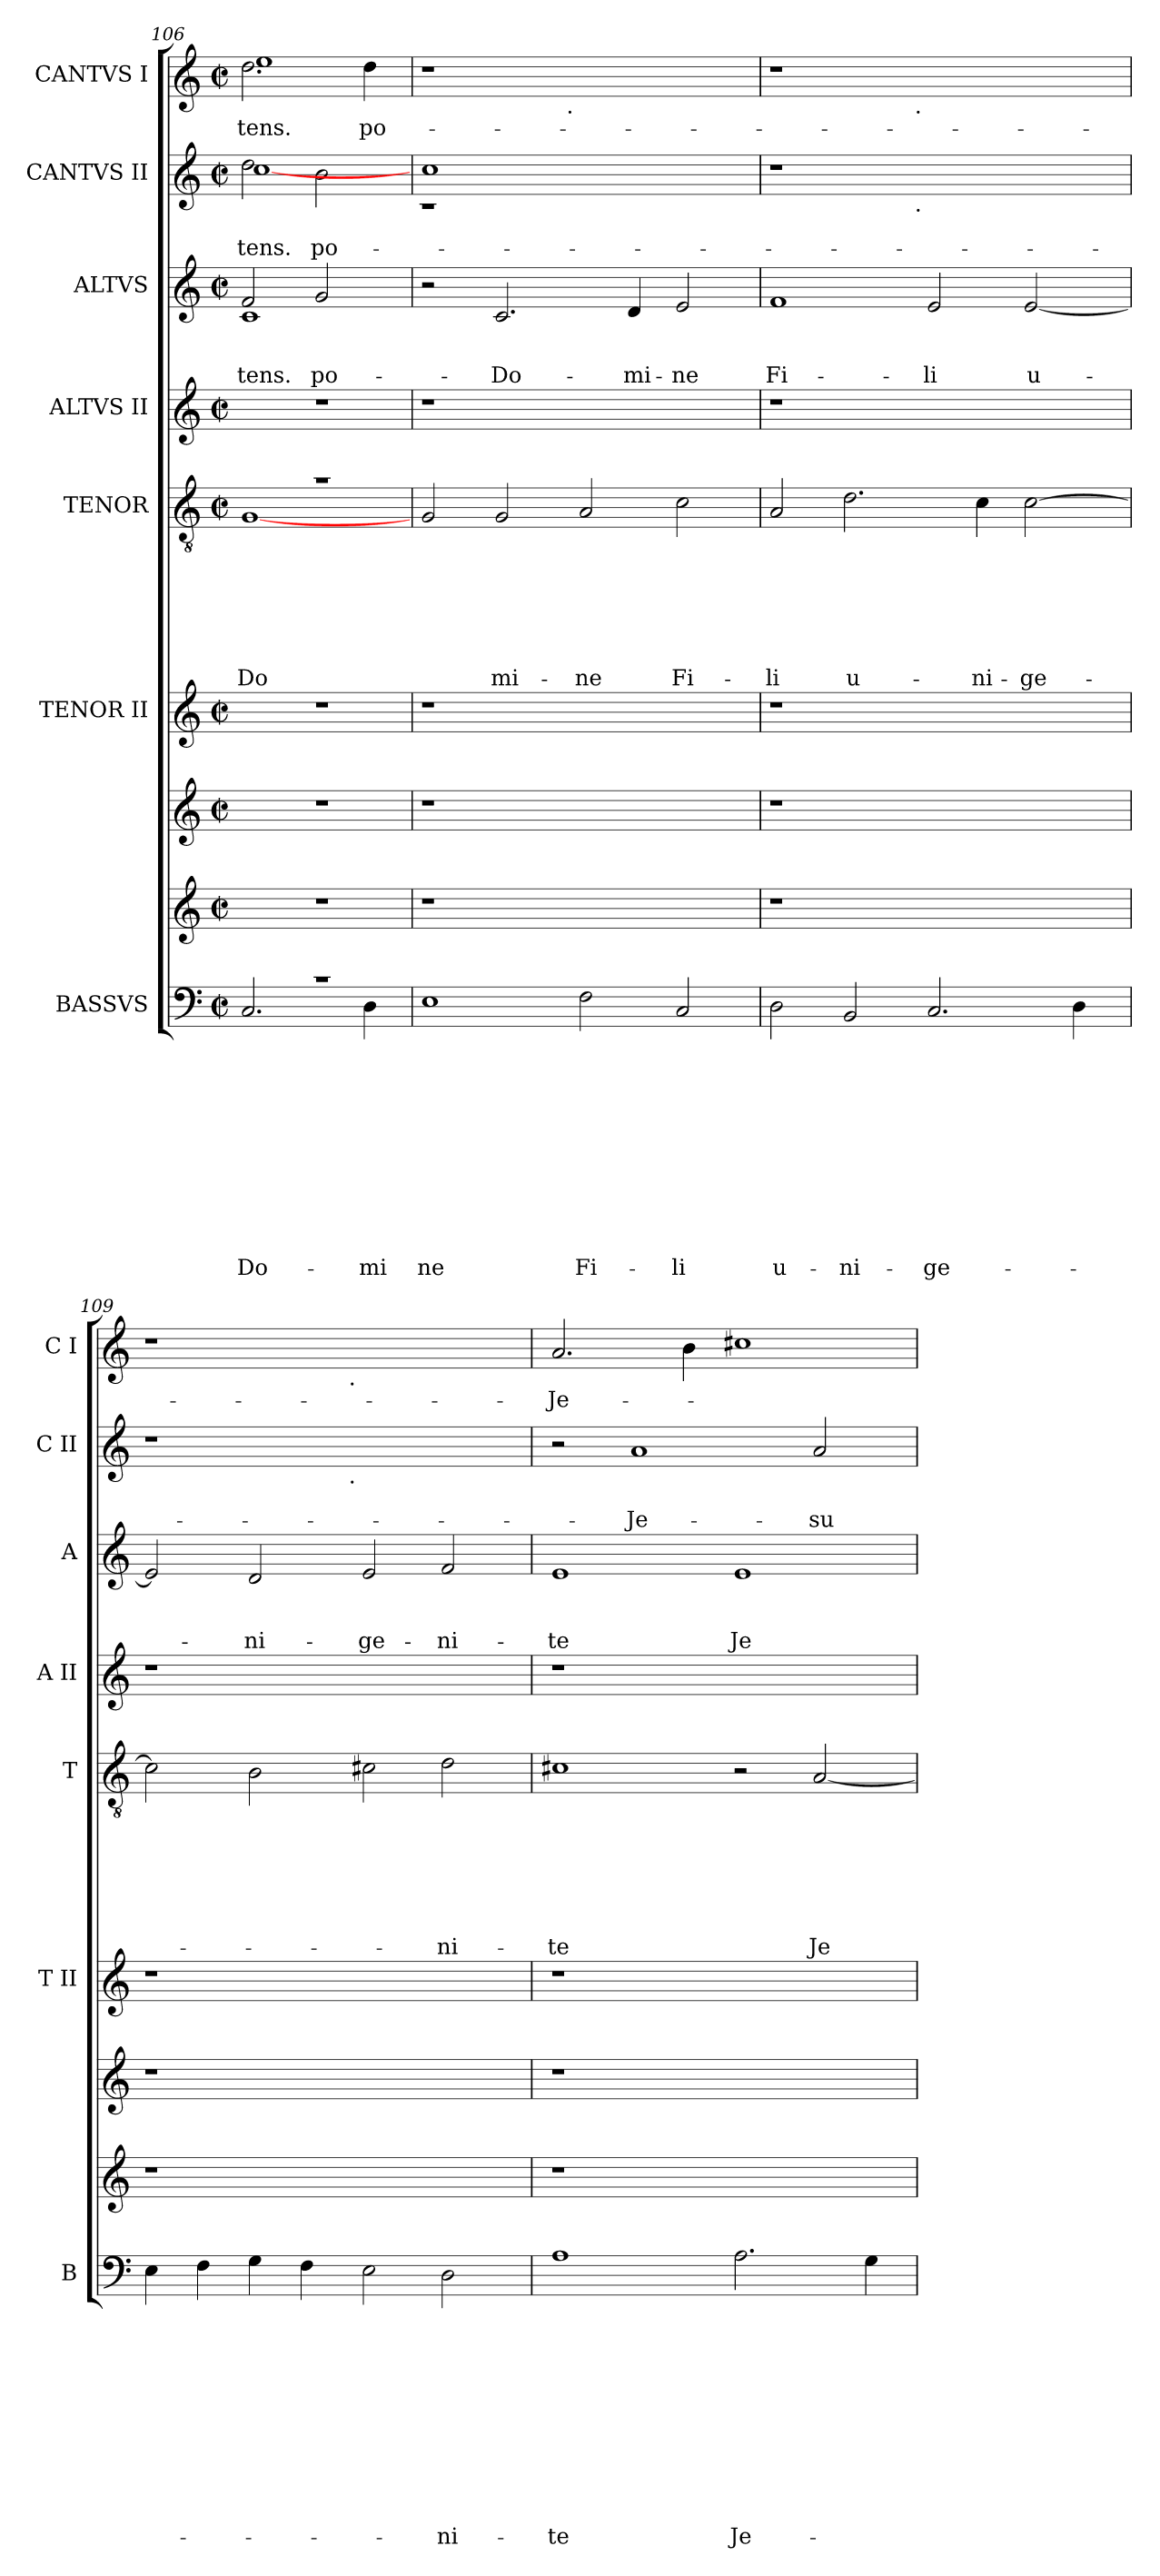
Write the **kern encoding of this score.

**kern	**text	**text	**text	**text	**text	**text	**text	**text	**text	**text	**text	**kern	**kern	**kern	**kern	**text	**text	**text	**text	**text	**text	**text	**kern	**kern	**text	**text	**text	**kern	**text	**text	**kern	**text
*part9	*part9	*part9	*part9	*part9	*part9	*part9	*part9	*part9	*part9	*part9	*part9	*part8	*part7	*part6	*part5	*part5	*part5	*part5	*part5	*part5	*part5	*part5	*part4	*part3	*part3	*part3	*part3	*part2	*part2	*part2	*part1	*part1
*staff9	*staff9	*staff9	*staff9	*staff9	*staff9	*staff9	*staff9	*staff9	*staff9	*staff9	*staff9	*staff8	*staff7	*staff6	*staff5	*staff5	*staff5	*staff5	*staff5	*staff5	*staff5	*staff5	*staff4	*staff3	*staff3	*staff3	*staff3	*staff2	*staff2	*staff2	*staff1	*staff1
*I"BASSVS	*	*	*	*	*	*	*	*	*	*	*	*	*	*I"TENOR II	*I"TENOR	*	*	*	*	*	*	*	*I"ALTVS II	*I"ALTVS	*	*	*	*I"CANTVS II	*	*	*I"CANTVS I	*
*I'B	*	*	*	*	*	*	*	*	*	*	*	*	*	*I'T II	*I'T	*	*	*	*	*	*	*	*I'A II	*I'A	*	*	*	*I'C II	*	*	*I'C I	*
!!LO:LB:g=z
*clefF4	*	*	*	*	*	*	*	*	*	*	*	*clefG2	*clefG2	*clefG2	*clefGv2	*	*	*	*	*	*	*	*clefG2	*clefG2	*	*	*	*clefG2	*	*	*clefG2	*
*k[]	*	*	*	*	*	*	*	*	*	*	*	*k[]	*k[]	*k[]	*k[]	*	*	*	*	*	*	*	*k[]	*k[]	*	*	*	*k[]	*	*	*k[]	*
*C:	*	*	*	*	*	*	*	*	*	*	*	*C:	*C:	*C:	*C:	*	*	*	*	*	*	*	*C:	*C:	*	*	*	*C:	*	*	*C:	*
*M2/2	*	*	*	*	*	*	*	*	*	*	*	*M2/2	*M2/2	*M2/2	*M2/2	*	*	*	*	*	*	*	*M2/2	*M2/2	*	*	*	*M2/2	*	*	*M2/2	*
*met(c|)	*	*	*	*	*	*	*	*	*	*	*	*met(c|)	*met(c|)	*met(c|)	*met(c|)	*	*	*	*	*	*	*	*met(c|)	*met(c|)	*	*	*	*met(c|)	*	*	*met(c|)	*
=106	=106	=106	=106	=106	=106	=106	=106	=106	=106	=106	=106	=106	=106	=106	=106	=106	=106	=106	=106	=106	=106	=106	=106	=106	=106	=106	=106	=106	=106	=106	=106	=106
*^	*	*	*	*	*	*	*	*	*	*	*	*	*	*	*	*	*	*	*	*	*	*	*	*	*	*	*	*	*	*	*	*
!	!	!	!	!	!	!	!	!	!	!	!	!LO:LY:b	!	!	!	!	!	!	!	!	!	!	!LO:LY:b	!	!	!	!	!LO:LY:b	!	!	!	!	!
*	*	*	*	*	*	*	*	*	*	*	*	*	*	*	*	*^	*	*	*	*	*	*	*	*	*^	*	*	*	*	*	*	*	*
!	!	!	!	!	!	!	!	!	!	!	!	!	!	!	!	!	!	!	!	!	!	!	!	!	!	!	!	!	!	!LO:LY:b	!	!	!LO:LY:b	!	!
*	*	*	*	*	*	*	*	*	*	*	*	*	*	*	*	*	*	*	*	*	*	*	*	*	*	*	*	*	*	*	*^	*	*	*	*
!	!	!	!	!	!	!	!	!	!	!	!	!	!	!	!	!	!	!	!	!	!	!	!	!	!	!	!	!	!	!	!	!	!	!LO:LY:b	!	!LO:LY:b
*	*	*	*	*	*	*	*	*	*	*	*	*	*	*	*	*	*	*	*	*	*	*	*	*	*	*	*	*	*	*	*	*	*	*	*^	*
!	!	!	!	!	!	!	!	!	!	!	!	!	!	!	!	!	!	!	!	!	!	!	!	!	!	!	!	!	!	!	!	!	!	!	!	!	!LO:LY:b
1rc	2.C/	.	.	.	.	.	.	.	.	.	.	Do-	1r	1r	1r	1ra	[<1G	.	.	.	.	.	.	Do-	1r	2f/	1c	.	.	-tens.	2dd\	[>1cc	.	-tens.	2.dd\	1ee	-tens.
!	!	!	!	!	!	!	!	!	!	!	!	!	!	!	!	!	!	!	!	!	!	!	!	!	!	!	!	!	!	!LO:LY:b	!	!	!	!LO:LY:b	!	!	!
.	.	.	.	.	.	.	.	.	.	.	.	.	.	.	.	.	.	.	.	.	.	.	.	.	.	2g/	.	.	.	-po-	2b\	.	.	-po-	.	.	.
!	!	!	!	!	!	!	!	!	!	!	!	!LO:LY:b	!	!	!	!	!	!	!	!	!	!	!	!	!	!	!	!	!	!	!	!	!	!	!	!	!LO:LY:b
.	4D\	.	.	.	.	.	.	.	.	.	.	-mi-	.	.	.	.	.	.	.	.	.	.	.	.	.	.	.	.	.	.	.	.	.	.	4dd\	.	-po-
*	*	*	*	*	*	*	*	*	*	*	*	*	*	*	*	*v	*v	*	*	*	*	*	*	*	*	*v	*v	*	*	*	*	*	*	*	*	*	*
=107	=107	=107	=107	=107	=107	=107	=107	=107	=107	=107	=107	=107	=107	=107	=107	=107	=107	=107	=107	=107	=107	=107	=107	=107	=107	=107	=107	=107	=107	=107	=107	=107	=107	=107	=107
!	!	!	!	!	!	!	!	!	!	!	!	!LO:LY:b	!	!	!	!	!	!	!	!	!	!	!	!	!	!	!	!	!	!LO:N:vis=1	!	!	!	!	!
*v	*v	*	*	*	*	*	*	*	*	*	*	*	*	*	*	*	*	*	*	*	*	*	*	*	*	*	*	*	*	*	*	*	*	*	*
1E	.	.	.	.	.	.	.	.	.	.	-ne	1r	1r	1r	2G/	.	.	.	.	.	.	.	1r	2r	.	.	.	1cc	0rc	.	.	1r	2ryy	.
!	!	!	!	!	!	!	!	!	!	!	!	!	!	!	!	!	!	!	!	!	!	!LO:LY:b	!	!	!	!	!LO:LY:b	!	!	!	!	!	!	!
.	.	.	.	.	.	.	.	.	.	.	.	.	.	.	2G/	.	.	.	.	.	.	-mi-	.	2.c/	.	.	Do-	.	.	.	.	.	4...ryy	.
!	!	!	!	!	!	!	!	!	!	!	!	!	!	!	!	!	!	!	!	!	!	!	!	!	!	!	!	!	!	!	!	!	!LO:TX:b:t=.	!
.	.	.	.	.	.	.	.	.	.	.	.	.	.	.	.	.	.	.	.	.	.	.	.	.	.	.	.	.	.	.	.	.	1ryy	.
!	!	!	!	!	!	!	!	!	!	!	!LO:LY:b	!	!	!	!	!	!	!	!	!	!	!LO:LY:b	!	!	!	!	!	!	!	!	!	!	!	!
2F\	.	.	.	.	.	.	.	.	.	.	Fi-	1ryy	1ryy	1ryy	2A/	.	.	.	.	.	.	-ne	1ryy	.	.	.	.	1ryy	.	.	.	1ryy	.	.
!	!	!	!	!	!	!	!	!	!	!	!	!	!	!	!	!	!	!	!	!	!	!	!	!	!	!	!LO:LY:b	!	!	!	!	!	!	!
.	.	.	.	.	.	.	.	.	.	.	.	.	.	.	.	.	.	.	.	.	.	.	.	4d/	.	.	-mi-	.	.	.	.	.	.	.
!	!	!	!	!	!	!	!	!	!	!	!LO:LY:b	!	!	!	!	!	!	!	!	!	!	!LO:LY:b	!	!	!	!	!LO:LY:b:rj	!	!	!	!	!	!	!
2C/	.	.	.	.	.	.	.	.	.	.	-li	.	.	.	2c\	.	.	.	.	.	.	Fi-	.	2e/	.	.	-ne	.	.	.	.	.	.	.
.	.	.	.	.	.	.	.	.	.	.	.	.	.	.	.	.	.	.	.	.	.	.	.	.	.	.	.	.	.	.	.	.	32ryy	.
=108	=108	=108	=108	=108	=108	=108	=108	=108	=108	=108	=108	=108	=108	=108	=108	=108	=108	=108	=108	=108	=108	=108	=108	=108	=108	=108	=108	=108	=108	=108	=108	=108	=108	=108
!	!	!	!	!	!	!	!	!	!	!	!LO:LY:b	!	!	!	!	!	!	!	!	!	!	!LO:LY:b	!	!	!	!	!LO:LY:b	!	!	!	!	!	!	!
2D\	.	.	.	.	.	.	.	.	.	.	u-	1r	1r	1r	2A/	.	.	.	.	.	.	-li	1r	1f	.	.	Fi-	1r	2ryy	.	.	1r	2ryy	.
!	!	!	!	!	!	!	!	!	!	!	!LO:LY:b	!	!	!	!	!	!	!	!	!	!	!LO:LY:b	!	!	!	!	!	!	!	!	!	!	!	!
2BB/	.	.	.	.	.	.	.	.	.	.	-ni-	.	.	.	2.d\	.	.	.	.	.	.	u-	.	.	.	.	.	.	4...ryy	.	.	.	4...ryy	.
!	!	!	!	!	!	!	!	!	!	!	!	!	!	!	!	!	!	!	!	!	!	!	!	!	!	!	!	!	!	!	!	!	!LO:TX:b:t=.	!
!	!	!	!	!	!	!	!	!	!	!	!	!	!	!	!	!	!	!	!	!	!	!	!	!	!	!	!	!	!LO:TX:b:t=.	!	!	!	!	!
.	.	.	.	.	.	.	.	.	.	.	.	.	.	.	.	.	.	.	.	.	.	.	.	.	.	.	.	.	1ryy	.	.	.	1ryy	.
!	!	!	!	!	!	!	!	!	!	!	!LO:LY:b	!	!	!	!	!	!	!	!	!	!	!	!	!	!	!	!LO:LY:b	!	!	!	!	!	!	!
2.C/	.	.	.	.	.	.	.	.	.	.	-ge-	1ryy	1ryy	1ryy	.	.	.	.	.	.	.	.	1ryy	2e/	.	.	-li	1ryy	.	.	.	1ryy	.	.
!	!	!	!	!	!	!	!	!	!	!	!	!	!	!	!	!	!	!	!	!	!	!LO:LY:b	!	!	!	!	!	!	!	!	!	!	!	!
.	.	.	.	.	.	.	.	.	.	.	.	.	.	.	4c\	.	.	.	.	.	.	-ni-	.	.	.	.	.	.	.	.	.	.	.	.
!	!	!	!	!	!	!	!	!	!	!	!	!	!	!	!	!	!	!	!	!	!	!LO:LY:b	!	!	!	!	!LO:LY:b	!	!	!	!	!	!	!
.	.	.	.	.	.	.	.	.	.	.	.	.	.	.	[>2c\	.	.	.	.	.	.	-ge-	.	[<2e/	.	.	u-	.	.	.	.	.	.	.
4D\	.	.	.	.	.	.	.	.	.	.	.	.	.	.	.	.	.	.	.	.	.	.	.	.	.	.	.	.	.	.	.	.	.	.
.	.	.	.	.	.	.	.	.	.	.	.	.	.	.	.	.	.	.	.	.	.	.	.	.	.	.	.	.	32ryy	.	.	.	32ryy	.
=109	=109	=109	=109	=109	=109	=109	=109	=109	=109	=109	=109	=109	=109	=109	=109	=109	=109	=109	=109	=109	=109	=109	=109	=109	=109	=109	=109	=109	=109	=109	=109	=109	=109	=109
4E\	.	.	.	.	.	.	.	.	.	.	.	1r	1r	1r	2c\]	.	.	.	.	.	.	.	1r	2e/]	.	.	.	1r	2ryy	.	.	1r	2ryy	.
4F\	.	.	.	.	.	.	.	.	.	.	.	.	.	.	.	.	.	.	.	.	.	.	.	.	.	.	.	.	.	.	.	.	.	.
!	!	!	!	!	!	!	!	!	!	!	!	!	!	!	!	!	!	!	!	!	!	!	!	!	!	!	!LO:LY:b	!	!	!	!	!	!	!
4G\	.	.	.	.	.	.	.	.	.	.	.	.	.	.	2B\	.	.	.	.	.	.	.	.	2d/	.	.	-ni-	.	4...ryy	.	.	.	4...ryy	.
4F\	.	.	.	.	.	.	.	.	.	.	.	.	.	.	.	.	.	.	.	.	.	.	.	.	.	.	.	.	.	.	.	.	.	.
!	!	!	!	!	!	!	!	!	!	!	!	!	!	!	!	!	!	!	!	!	!	!	!	!	!	!	!	!	!	!	!	!	!LO:TX:b:t=.	!
!	!	!	!	!	!	!	!	!	!	!	!	!	!	!	!	!	!	!	!	!	!	!	!	!	!	!	!	!	!LO:TX:b:t=.	!	!	!	!	!
.	.	.	.	.	.	.	.	.	.	.	.	.	.	.	.	.	.	.	.	.	.	.	.	.	.	.	.	.	1ryy	.	.	.	1ryy	.
!	!	!	!	!	!	!	!	!	!	!	!	!	!	!	!	!	!	!	!	!	!	!	!	!	!	!	!LO:LY:b	!	!	!	!	!	!	!
2E\	.	.	.	.	.	.	.	.	.	.	.	1ryy	1ryy	1ryy	2c#X\	.	.	.	.	.	.	.	1ryy	2e/	.	.	-ge-	1ryy	.	.	.	1ryy	.	.
!	!	!	!	!	!	!	!	!	!	!	!LO:LY:b	!	!	!	!	!	!	!	!	!	!	!LO:LY:b	!	!	!	!	!LO:LY:b	!	!	!	!	!	!	!
2D\	.	.	.	.	.	.	.	.	.	.	-ni-	.	.	.	2d\	.	.	.	.	.	.	-ni-	.	2f/	.	.	-ni-	.	.	.	.	.	.	.
.	.	.	.	.	.	.	.	.	.	.	.	.	.	.	.	.	.	.	.	.	.	.	.	.	.	.	.	.	32ryy	.	.	.	32ryy	.
=110	=110	=110	=110	=110	=110	=110	=110	=110	=110	=110	=110	=110	=110	=110	=110	=110	=110	=110	=110	=110	=110	=110	=110	=110	=110	=110	=110	=110	=110	=110	=110	=110	=110	=110
!	!	!	!	!	!	!	!	!	!	!	!LO:LY:b	!	!	!	!	!	!	!	!	!	!	!LO:LY:b	!	!	!	!	!LO:LY:b	!	!	!	!	!	!	!LO:LY:b
*	*	*	*	*	*	*	*	*	*	*	*	*	*	*	*	*	*	*	*	*	*	*	*	*	*	*	*	*v	*v	*	*	*	*	*
*	*	*	*	*	*	*	*	*	*	*	*	*	*	*	*	*	*	*	*	*	*	*	*	*	*	*	*	*	*	*	*v	*v	*
1A	.	.	.	.	.	.	.	.	.	.	-te	1r	1r	1r	1c#X	.	.	.	.	.	.	-te	1r	1e	.	.	-te	2r	.	.	2.a/	Je-
!	!	!	!	!	!	!	!	!	!	!	!	!	!	!	!	!	!	!	!	!	!	!	!	!	!	!	!	!	!	!LO:LY:b	!	!
.	.	.	.	.	.	.	.	.	.	.	.	.	.	.	.	.	.	.	.	.	.	.	.	.	.	.	.	1a	.	Je-	.	.
.	.	.	.	.	.	.	.	.	.	.	.	.	.	.	.	.	.	.	.	.	.	.	.	.	.	.	.	.	.	.	4b\	.
!	!	!	!	!	!	!	!	!	!	!	!LO:LY:b	!	!	!	!	!	!	!	!	!	!	!	!	!	!	!	!LO:LY:b	!	!	!	!	!
2.A\	.	.	.	.	.	.	.	.	.	.	Je-	1ryy	1ryy	1ryy	2r	.	.	.	.	.	.	.	1ryy	1e	.	.	Je-	.	.	.	1cc#X	.
!	!	!	!	!	!	!	!	!	!	!	!	!	!	!	!	!	!	!	!	!	!	!LO:LY:b	!	!	!	!	!	!	!	!LO:LY:b	!	!
.	.	.	.	.	.	.	.	.	.	.	.	.	.	.	[<2A/	.	.	.	.	.	.	Je-	.	.	.	.	.	2a/	.	-su	.	.
4G\	.	.	.	.	.	.	.	.	.	.	.	.	.	.	.	.	.	.	.	.	.	.	.	.	.	.	.	.	.	.	.	.
=	=	=	=	=	=	=	=	=	=	=	=	=	=	=	=	=	=	=	=	=	=	=	=	=	=	=	=	=	=	=	=	=
*-	*-	*-	*-	*-	*-	*-	*-	*-	*-	*-	*-	*-	*-	*-	*-	*-	*-	*-	*-	*-	*-	*-	*-	*-	*-	*-	*-	*-	*-	*-	*-	*-
